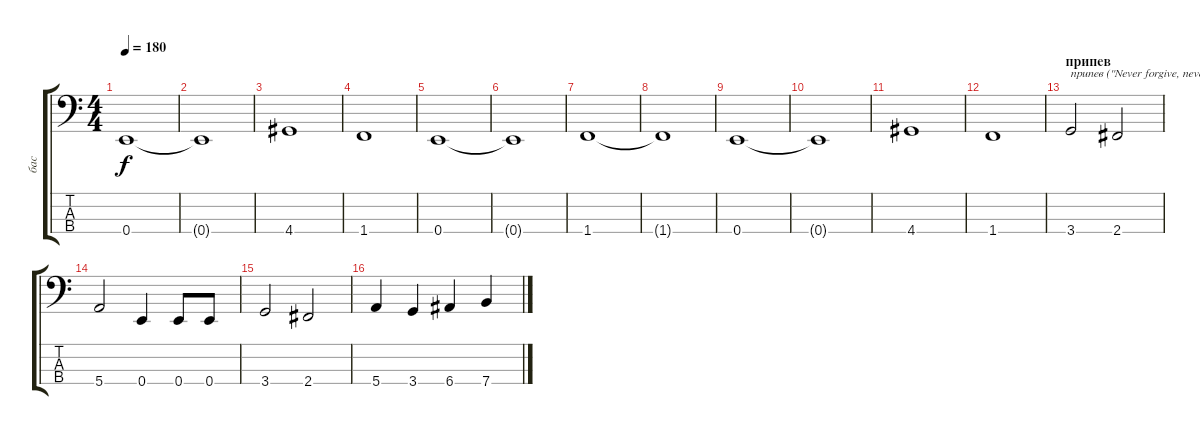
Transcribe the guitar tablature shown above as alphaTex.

\track ("бас" "бас") {instrument electricbasspick}
\staff {score tabs}
\tuning (G2 D2 A1 E1) {hide}
\ts (4 4)
\tempo 180
\clef f4
\ks c
0.4.1{dy f} |
0.4{t}.1 |
4.4.1 |
1.4.1 |
0.4.1 |
0.4{t}.1 |
1.4.1 |
1.4{t}.1 |
0.4.1 |
0.4{t}.1 |
4.4.1 |
1.4.1 |
\section ("" "припев")
3.4.2{txt "припев (\"Never forgive, never forget...\")"} 2.4.2 |
5.4.2 0.4.4 0.4.8 0.4.8 |
3.4.2 2.4.2 |
5.4.4 3.4.4 6.4.4 7.4.4
